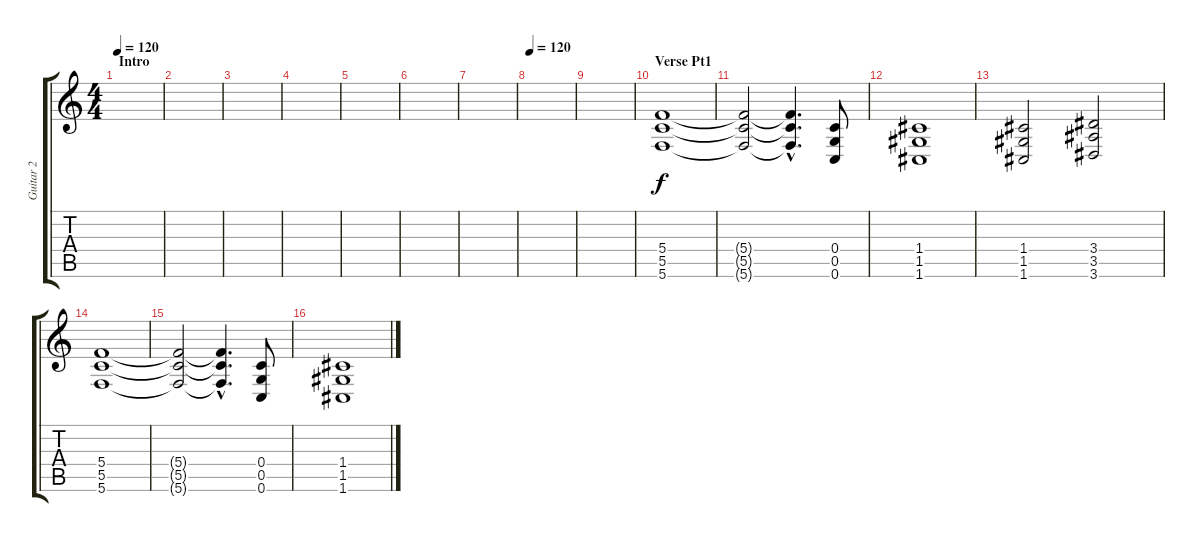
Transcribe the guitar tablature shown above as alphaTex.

\track ("Guitar 2" "Guitar 2") {instrument distortionguitar}
\staff {score tabs}
\tuning (D4 A3 F3 C3 G2 C2) {hide}
\ts (4 4)
\section ("" "Intro")
\tempo 120
\tempo 140
\tempo 120
\clef g2
\ks c
|
|
|
|
|
|
|
\tempo 120
|
|
\section ("" "Verse Pt1")
(5.4 5.5 5.6).1 |
(5.4{t} 5.5{t} 5.6{t}).2 (5.4{hac t} 5.5{hac t} 5.6{hac t}).4{d} (0.4 0.5 0.6).8 |
(1.4 1.5 1.6).1 |
(1.4 1.5 1.6).2 (3.4 3.5 3.6).2 |
(5.4 5.5 5.6).1 |
(5.4{t} 5.5{t} 5.6{t}).2 (5.4{hac t} 5.5{hac t} 5.6{hac t}).4{d} (0.4 0.5 0.6).8 |
(1.4 1.5 1.6).1
